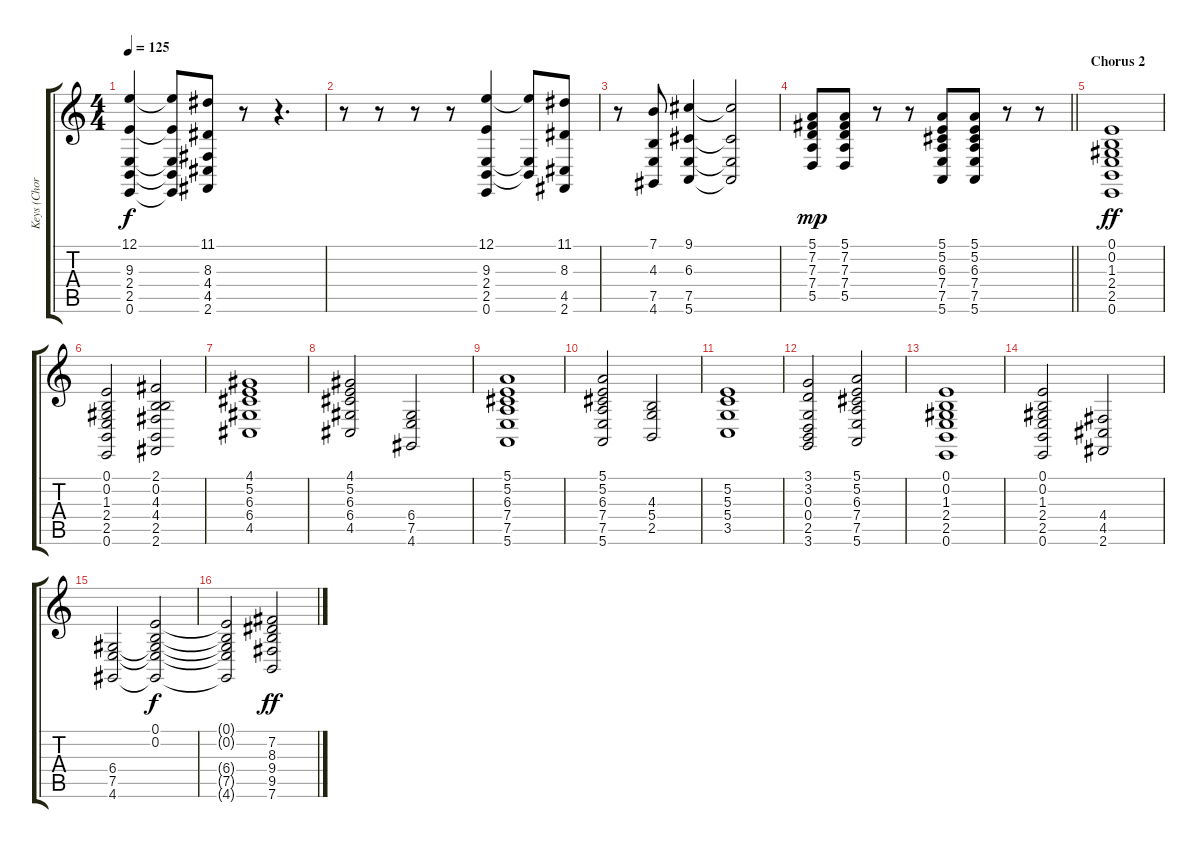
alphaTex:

\track ("Keys (Chords) " "Keys (Chor") {instrument lead2sawtooth}
\staff {score tabs}
\tuning (E4 B3 G3 D3 A2 E2) {hide}
\ts (4 4)
\tempo 125
\clef g2
\ks c
(12.1 9.3 2.4 2.5 0.6).4{dy f} (12.1{t} 9.3{t} 2.4{t} 2.5{t} 0.6{t}).8 (11.1 8.3 4.4 4.5 2.6).8 r.8 r.4{d} |
r.8 r.8 r.8 r.8 (12.1 9.3 2.4 2.5 0.6).4 (12.1{t} 2.4{t} 2.5{t}).8 (11.1 8.3 4.5 2.6).8 |
r.8 (7.1 4.3 7.5 4.6).8 (9.1 6.3 7.5 5.6).4 (9.1{t} 6.3{t} 7.5{t} 5.6{t}).2 |
\barLineRight lightlight
(5.1 7.2 7.3 7.4 5.5).8{dy mp} (5.1 7.2 7.3 7.4 5.5).8 r.8 r.8 (5.1 5.2 6.3 7.4 7.5 5.6).8 (5.1 5.2 6.3 7.4 7.5 5.6).8 r.8 r.8 |
\section ("" "Chorus 2 ")
(0.1 0.2 1.3 2.4 2.5 0.6).1{dy ff} |
(0.1 0.2 1.3 2.4 2.5 0.6).2 (2.1 0.2 4.3 4.4 2.5 2.6).2 |
(4.1 5.2 6.3 6.4 4.5).1 |
(4.1 5.2 6.3 6.4 4.5).2 (6.4 7.5 4.6).2 |
(5.1 5.2 6.3 7.4 7.5 5.6).1 |
(5.1 5.2 6.3 7.4 7.5 5.6).2 (4.3 5.4 2.5).2 |
(5.2 5.3 5.4 3.5).1 |
(3.1 3.2 0.3 0.4 2.5 3.6).2 (5.1 5.2 6.3 7.4 7.5 5.6).2 |
(0.1 0.2 1.3 2.4 2.5 0.6).1 |
(0.1 0.2 1.3 2.4 2.5 0.6).2 (4.4 4.5 2.6).2 |
(6.4 7.5 4.6).2 (0.1 0.2 6.4{t} 7.5{t} 4.6{t}).2{dy f} |
(0.1{t} 0.2{t} 6.4{t} 7.5{t} 4.6{t}).2 (7.2 8.3 9.4 9.5 7.6).2{dy ff}
